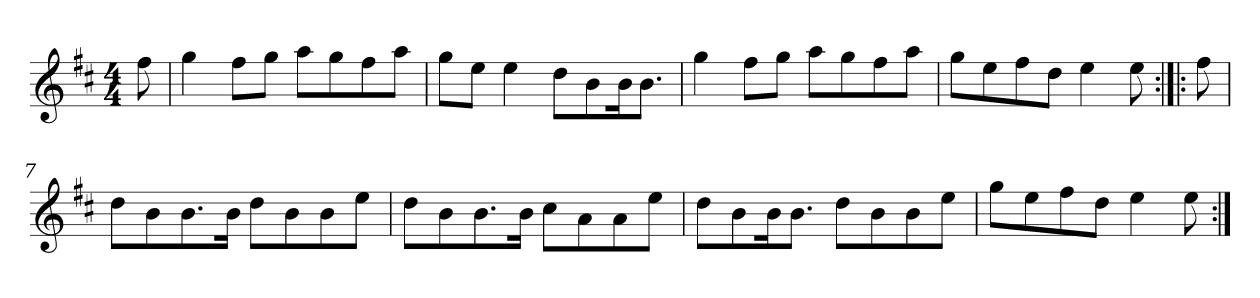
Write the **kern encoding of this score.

**kern
*part1
*staff1
*clefG2
*k[f#c#]
*M4/4
=1
8ff#\
=2
4gg\
8ff#\L
8gg\J
8aa\L
8gg\
8ff#\
8aa\J
=3
8gg\L
8ee\J
4ee\
8dd\L
8b\
16b\K
8.b\J
=4
4gg\
8ff#\L
8gg\J
8aa\L
8gg\
8ff#\
8aa\J
=5
8gg\L
8ee\
8ff#\
8dd\J
4ee\
8ee\
=6:|!|:
8ff#\
=7
8dd\L
8b\
8.b\
16b\Jk
8dd\L
8b\
8b\
8ee\J
!!LO:LB:g=z
=8
8dd\L
8b\
8.b\
16b\Jk
8cc#\L
8a\
8a\
8ee\J
=9
8dd\L
8b\
16b\K
8.b\J
8dd\L
8b\
8b\
8ee\J
=10
8gg\L
8ee\
8ff#\
8dd\J
4ee\
8ee\
=:|!
*-
